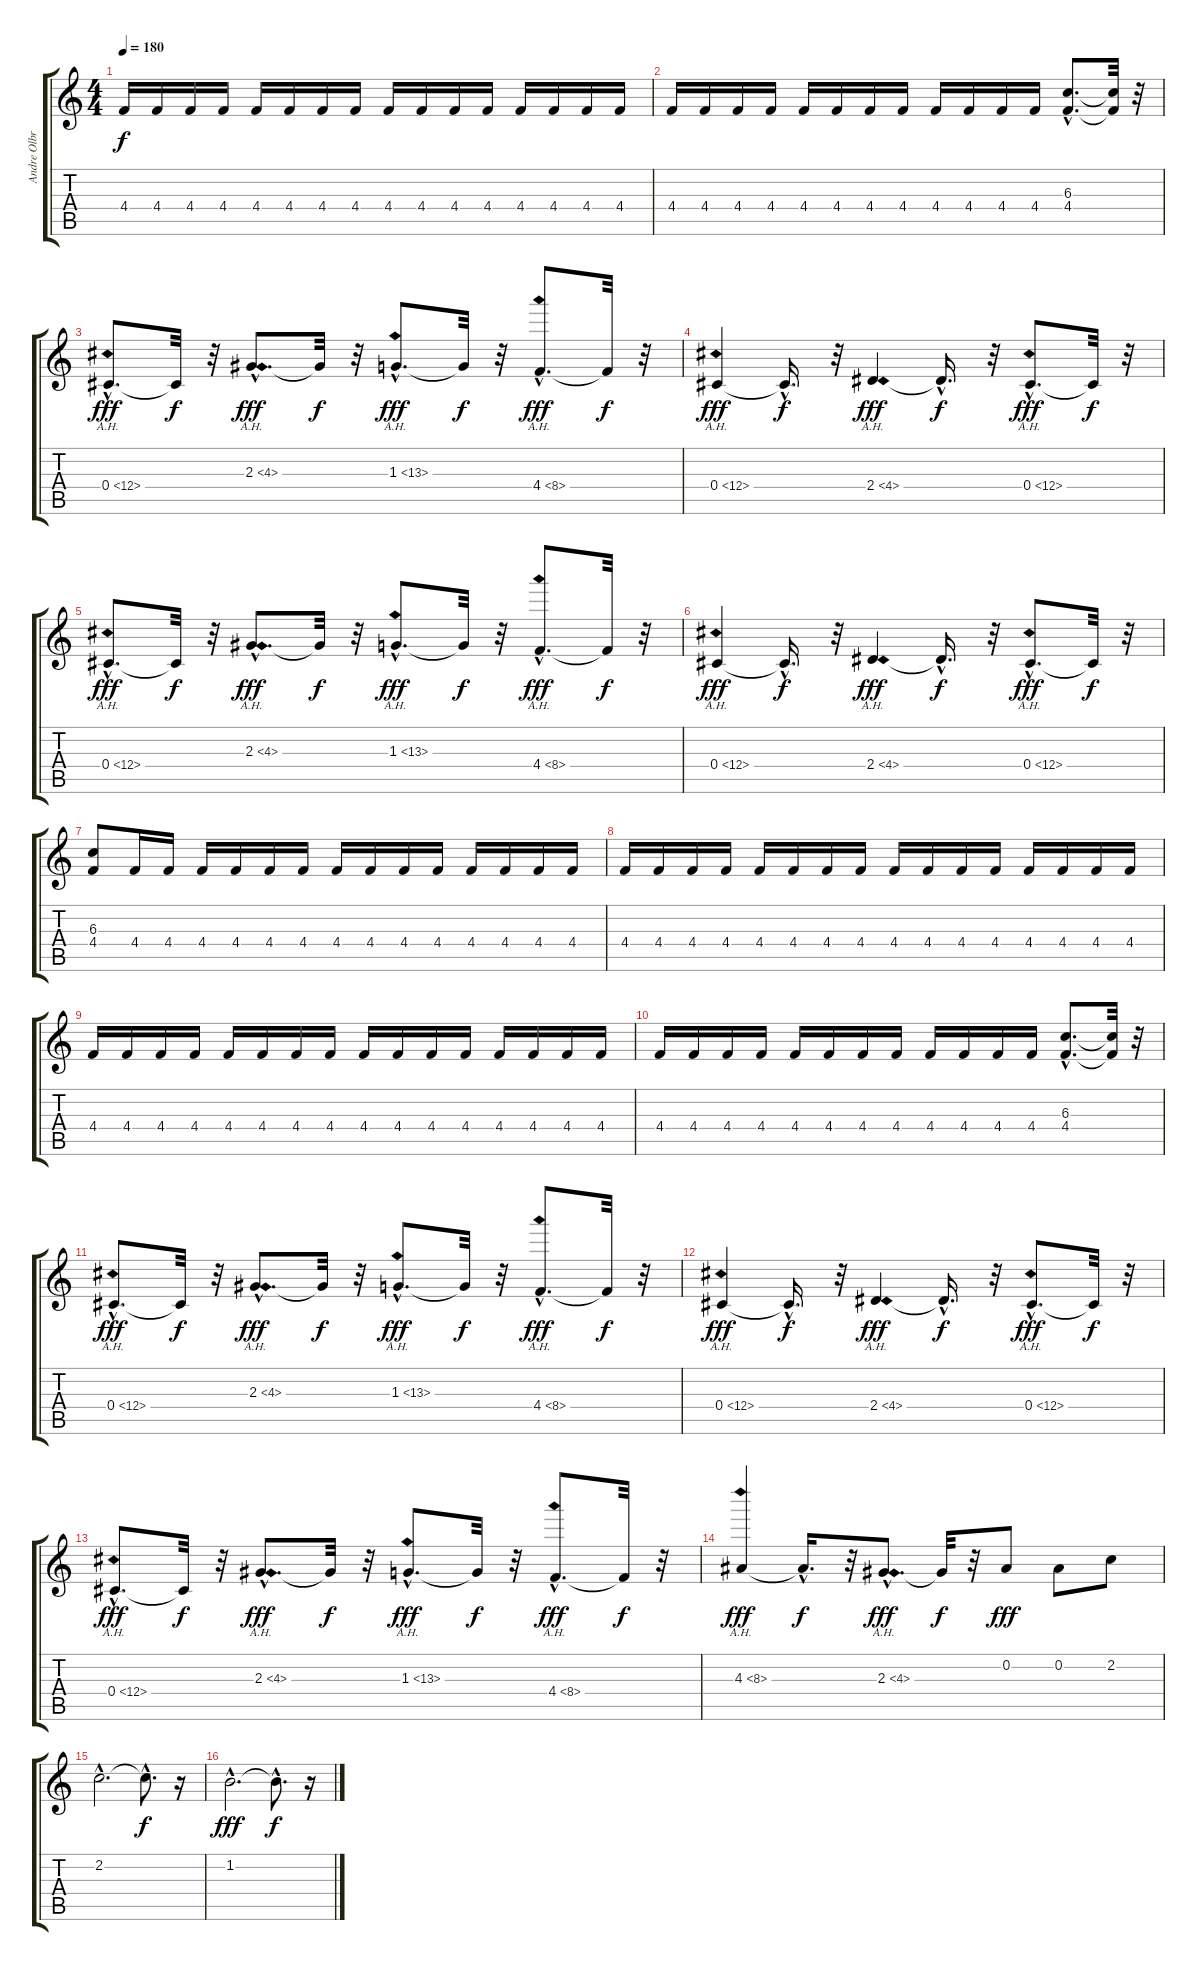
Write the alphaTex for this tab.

\track ("Andre Olbrich" "Andre Olbr") {instrument distortionguitar}
\staff {score tabs}
\tuning (Eb4 Bb3 Gb3 Db3 Ab2 Eb2) {hide}
\ts (4 4)
\tempo 180
\clef g2
\ks c
4.4.16{dy f} 4.4.16 4.4.16 4.4.16 4.4.16 4.4.16 4.4.16 4.4.16 4.4.16 4.4.16 4.4.16 4.4.16 4.4.16 4.4.16 4.4.16 4.4.16 |
4.4.16 4.4.16 4.4.16 4.4.16 4.4.16 4.4.16 4.4.16 4.4.16 4.4.16 4.4.16 4.4.16 4.4.16 (6.3{hac} 4.4{hac}).8{d} (6.3{t} 4.4{t}).32 r.32 |
0.4{ah 12 hac}.8{d dy fff} 0.4{t}.32{dy f} r.32 2.3{ah 2 hac}.8{d dy fff} 2.3{t}.32{dy f} r.32 1.3{ah 12 hac}.8{d dy fff} 1.3{t}.32{dy f} r.32 4.4{ah 4 hac}.8{d dy fff} 4.4{t}.32{dy f} r.32 |
0.4{ah 12}.4{dy fff} 0.4{hac t}.16{d dy f} r.32 2.4{ah 2}.4{dy fff} 2.4{hac t}.16{d dy f} r.32 0.4{ah 12 hac}.8{d dy fff} 0.4{t}.32{dy f} r.32 |
0.4{ah 12 hac}.8{d dy fff} 0.4{t}.32{dy f} r.32 2.3{ah 2 hac}.8{d dy fff} 2.3{t}.32{dy f} r.32 1.3{ah 12 hac}.8{d dy fff} 1.3{t}.32{dy f} r.32 4.4{ah 4 hac}.8{d dy fff} 4.4{t}.32{dy f} r.32 |
0.4{ah 12}.4{dy fff} 0.4{hac t}.16{d dy f} r.32 2.4{ah 2}.4{dy fff} 2.4{hac t}.16{d dy f} r.32 0.4{ah 12 hac}.8{d dy fff} 0.4{t}.32{dy f} r.32 |
(6.3 4.4).8 4.4.16 4.4.16 4.4.16 4.4.16 4.4.16 4.4.16 4.4.16 4.4.16 4.4.16 4.4.16 4.4.16 4.4.16 4.4.16 4.4.16 |
4.4.16 4.4.16 4.4.16 4.4.16 4.4.16 4.4.16 4.4.16 4.4.16 4.4.16 4.4.16 4.4.16 4.4.16 4.4.16 4.4.16 4.4.16 4.4.16 |
4.4.16 4.4.16 4.4.16 4.4.16 4.4.16 4.4.16 4.4.16 4.4.16 4.4.16 4.4.16 4.4.16 4.4.16 4.4.16 4.4.16 4.4.16 4.4.16 |
4.4.16 4.4.16 4.4.16 4.4.16 4.4.16 4.4.16 4.4.16 4.4.16 4.4.16 4.4.16 4.4.16 4.4.16 (6.3{hac} 4.4{hac}).8{d} (6.3{t} 4.4{t}).32 r.32 |
0.4{ah 12 hac}.8{d dy fff} 0.4{t}.32{dy f} r.32 2.3{ah 2 hac}.8{d dy fff} 2.3{t}.32{dy f} r.32 1.3{ah 12 hac}.8{d dy fff} 1.3{t}.32{dy f} r.32 4.4{ah 4 hac}.8{d dy fff} 4.4{t}.32{dy f} r.32 |
0.4{ah 12}.4{dy fff} 0.4{hac t}.16{d dy f} r.32 2.4{ah 2}.4{dy fff} 2.4{hac t}.16{d dy f} r.32 0.4{ah 12 hac}.8{d dy fff} 0.4{t}.32{dy f} r.32 |
0.4{ah 12 hac}.8{d dy fff} 0.4{t}.32{dy f} r.32 2.3{ah 2 hac}.8{d dy fff} 2.3{t}.32{dy f} r.32 1.3{ah 12 hac}.8{d dy fff} 1.3{t}.32{dy f} r.32 4.4{ah 4 hac}.8{d dy fff} 4.4{t}.32{dy f} r.32 |
4.3{ah 4}.4{dy fff} 4.3{hac t}.16{d dy f} r.32 2.3{ah 2 hac}.8{d dy fff} 2.3{t}.32{dy f} r.32 0.2.8{dy fff} 0.2.8 2.2.8 |
2.2{hac}.2{d} 2.2{hac t}.8{d dy f} r.16 |
1.2{hac}.2{d dy fff} 1.2{hac t}.8{d dy f} r.16
